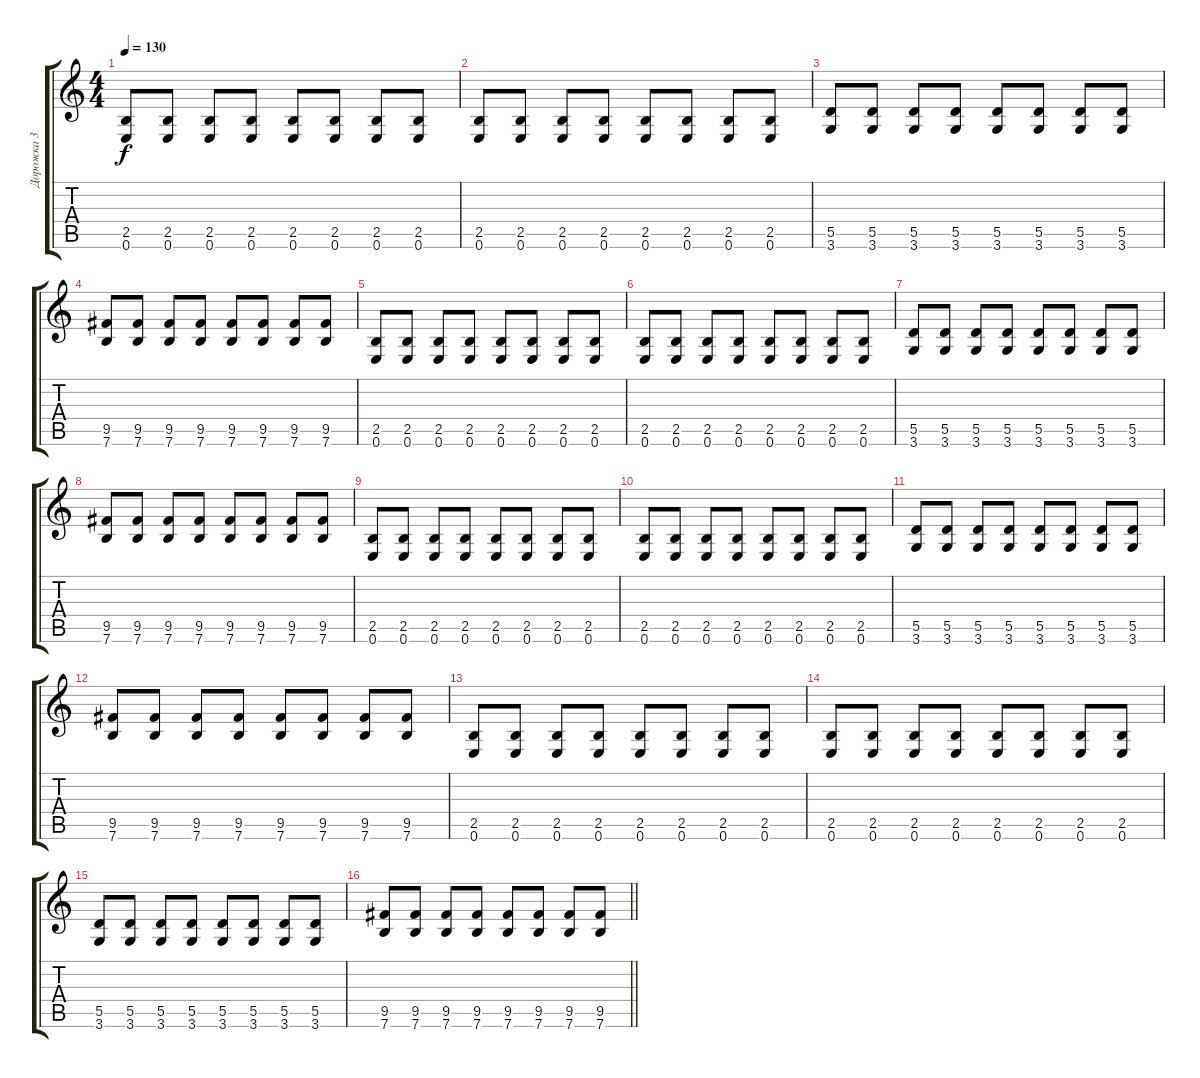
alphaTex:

\track ("Дорожка 3" "Дорожка 3") {instrument distortionguitar}
\staff {score tabs}
\tuning (E4 B3 G3 D3 A2 E2) {hide}
\ts (4 4)
\tempo 130
\clef g2
\ks c
(2.5 0.6).8{dy f} (2.5 0.6).8 (2.5 0.6).8 (2.5 0.6).8 (2.5 0.6).8 (2.5 0.6).8 (2.5 0.6).8 (2.5 0.6).8 |
(2.5 0.6).8 (2.5 0.6).8 (2.5 0.6).8 (2.5 0.6).8 (2.5 0.6).8 (2.5 0.6).8 (2.5 0.6).8 (2.5 0.6).8 |
(5.5 3.6).8 (5.5 3.6).8 (5.5 3.6).8 (5.5 3.6).8 (5.5 3.6).8 (5.5 3.6).8 (5.5 3.6).8 (5.5 3.6).8 |
(9.5 7.6).8 (9.5 7.6).8 (9.5 7.6).8 (9.5 7.6).8 (9.5 7.6).8 (9.5 7.6).8 (9.5 7.6).8 (9.5 7.6).8 |
(2.5 0.6).8 (2.5 0.6).8 (2.5 0.6).8 (2.5 0.6).8 (2.5 0.6).8 (2.5 0.6).8 (2.5 0.6).8 (2.5 0.6).8 |
(2.5 0.6).8 (2.5 0.6).8 (2.5 0.6).8 (2.5 0.6).8 (2.5 0.6).8 (2.5 0.6).8 (2.5 0.6).8 (2.5 0.6).8 |
(5.5 3.6).8 (5.5 3.6).8 (5.5 3.6).8 (5.5 3.6).8 (5.5 3.6).8 (5.5 3.6).8 (5.5 3.6).8 (5.5 3.6).8 |
(9.5 7.6).8 (9.5 7.6).8 (9.5 7.6).8 (9.5 7.6).8 (9.5 7.6).8 (9.5 7.6).8 (9.5 7.6).8 (9.5 7.6).8 |
(2.5 0.6).8 (2.5 0.6).8 (2.5 0.6).8 (2.5 0.6).8 (2.5 0.6).8 (2.5 0.6).8 (2.5 0.6).8 (2.5 0.6).8 |
(2.5 0.6).8 (2.5 0.6).8 (2.5 0.6).8 (2.5 0.6).8 (2.5 0.6).8 (2.5 0.6).8 (2.5 0.6).8 (2.5 0.6).8 |
(5.5 3.6).8 (5.5 3.6).8 (5.5 3.6).8 (5.5 3.6).8 (5.5 3.6).8 (5.5 3.6).8 (5.5 3.6).8 (5.5 3.6).8 |
(9.5 7.6).8 (9.5 7.6).8 (9.5 7.6).8 (9.5 7.6).8 (9.5 7.6).8 (9.5 7.6).8 (9.5 7.6).8 (9.5 7.6).8 |
(2.5 0.6).8 (2.5 0.6).8 (2.5 0.6).8 (2.5 0.6).8 (2.5 0.6).8 (2.5 0.6).8 (2.5 0.6).8 (2.5 0.6).8 |
(2.5 0.6).8 (2.5 0.6).8 (2.5 0.6).8 (2.5 0.6).8 (2.5 0.6).8 (2.5 0.6).8 (2.5 0.6).8 (2.5 0.6).8 |
(5.5 3.6).8 (5.5 3.6).8 (5.5 3.6).8 (5.5 3.6).8 (5.5 3.6).8 (5.5 3.6).8 (5.5 3.6).8 (5.5 3.6).8 |
\barLineRight lightlight
(9.5 7.6).8 (9.5 7.6).8 (9.5 7.6).8 (9.5 7.6).8 (9.5 7.6).8 (9.5 7.6).8 (9.5 7.6).8 (9.5 7.6).8
